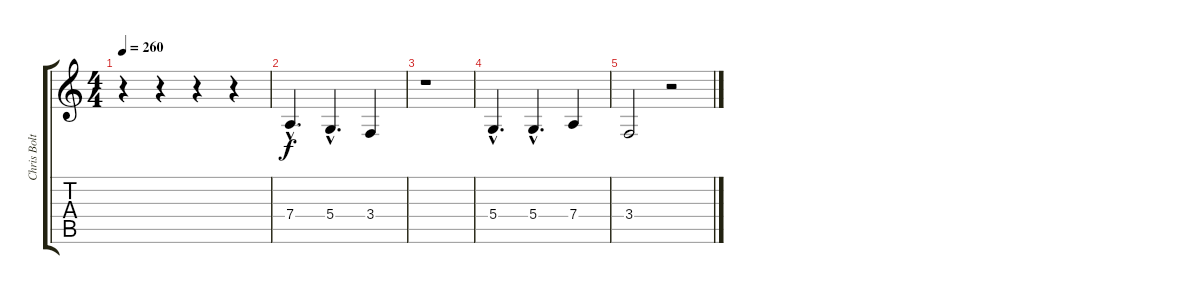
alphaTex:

\track ("Chris Boltendahl" "Chris Bolt") {instrument oboe}
\staff {score tabs}
\tuning (E4 B3 G3 D3 A2 E2) {hide}
\ts (4 4)
\tempo 260
\clef g2
\ks c
r.4{dy f} r.4 r.4 r.4 |
7.4{hac}.4{d} 5.4{hac}.4{d} 3.4.4 |
r.1 |
5.4{hac}.4{d} 5.4{hac}.4{d} 7.4.4 |
3.4.2 r.2
